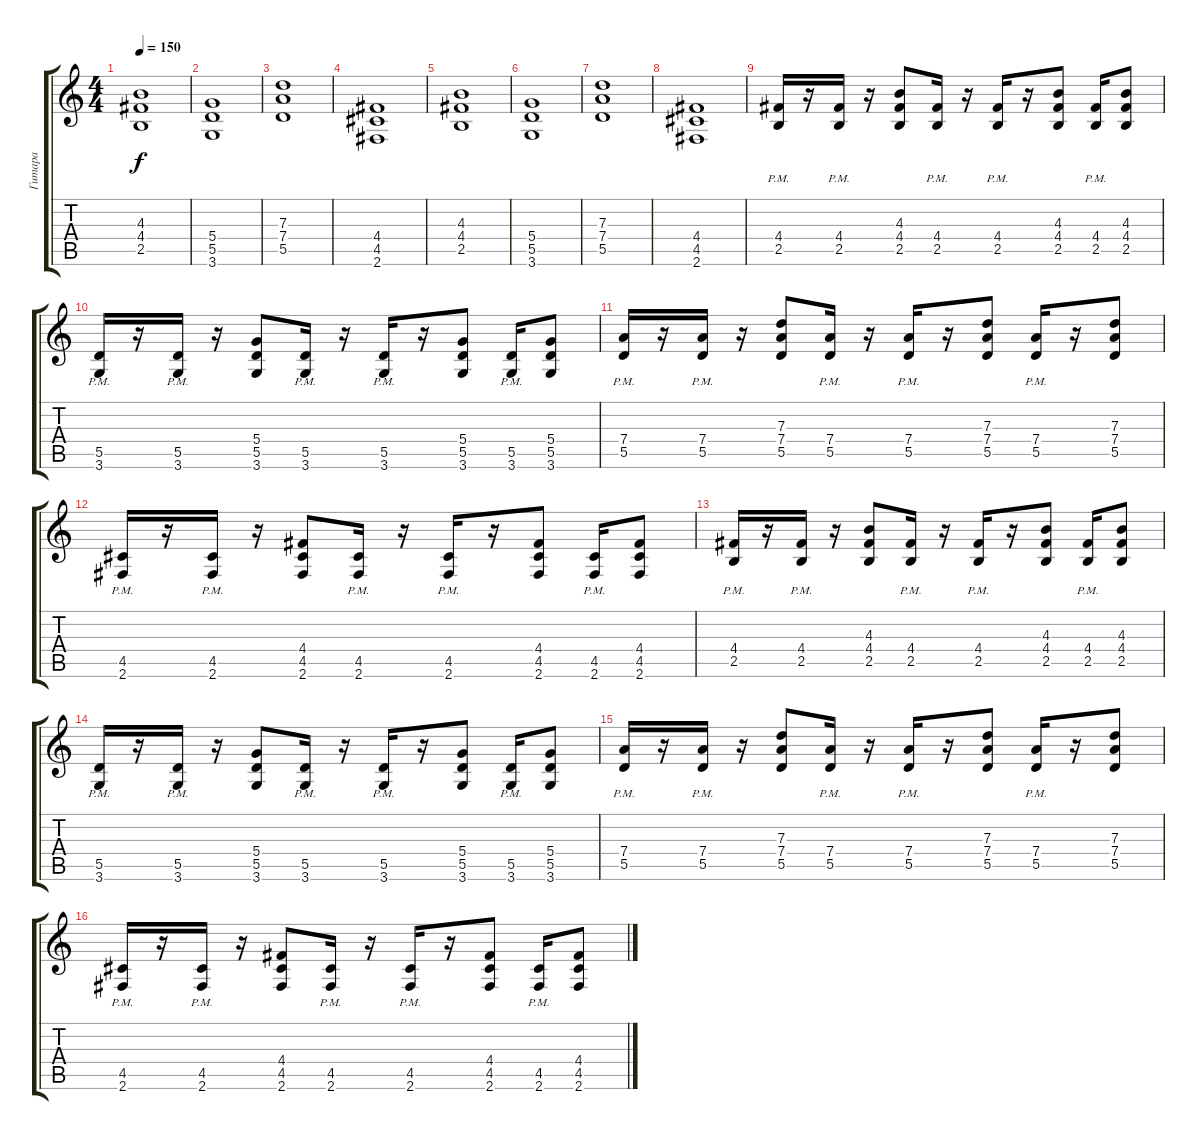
\track ("Гитара" "Гитара") {instrument overdrivenguitar}
\staff {score tabs}
\tuning (E4 B3 G3 D3 A2 E2) {hide}
\ts (4 4)
\tempo 150
\clef g2
\ks c
(4.3 4.4 2.5).1{dy f} |
(5.4 5.5 3.6).1 |
(7.3 7.4 5.5).1 |
(4.4 4.5 2.6).1 |
(4.3 4.4 2.5).1 |
(5.4 5.5 3.6).1 |
(7.3 7.4 5.5).1 |
(4.4 4.5 2.6).1 |
(4.4 2.5{pm}).16 r.16 (4.4 2.5{pm}).16 r.16 (4.3 4.4 2.5).8 (4.4 2.5{pm}).16 r.16 (4.4 2.5{pm}).16 r.16 (4.3 4.4 2.5).8 (4.4 2.5{pm}).16 (4.3 4.4 2.5).8 |
(5.5{pm} 3.6{pm}).16 r.16 (5.5{pm} 3.6{pm}).16 r.16 (5.4 5.5 3.6).8 (5.5{pm} 3.6{pm}).16 r.16 (5.5{pm} 3.6{pm}).16 r.16 (5.4 5.5 3.6).8 (5.5{pm} 3.6{pm}).16 (5.4 5.5 3.6).8 |
(7.4{pm} 5.5{pm}).16 r.16 (7.4{pm} 5.5{pm}).16 r.16 (7.3 7.4 5.5).8 (7.4{pm} 5.5{pm}).16 r.16 (7.4{pm} 5.5{pm}).16 r.16 (7.3 7.4 5.5).8 (7.4{pm} 5.5{pm}).16 r.16 (7.3 7.4 5.5).8 |
(4.5{pm} 2.6{pm}).16 r.16 (4.5{pm} 2.6{pm}).16 r.16 (4.4 4.5 2.6).8 (4.5{pm} 2.6{pm}).16 r.16 (4.5{pm} 2.6{pm}).16 r.16 (4.4 4.5 2.6).8 (4.5{pm} 2.6{pm}).16 (4.4 4.5 2.6).8 |
(4.4 2.5{pm}).16 r.16 (4.4 2.5{pm}).16 r.16 (4.3 4.4 2.5).8 (4.4 2.5{pm}).16 r.16 (4.4 2.5{pm}).16 r.16 (4.3 4.4 2.5).8 (4.4 2.5{pm}).16 (4.3 4.4 2.5).8 |
(5.5{pm} 3.6{pm}).16 r.16 (5.5{pm} 3.6{pm}).16 r.16 (5.4 5.5 3.6).8 (5.5{pm} 3.6{pm}).16 r.16 (5.5{pm} 3.6{pm}).16 r.16 (5.4 5.5 3.6).8 (5.5{pm} 3.6{pm}).16 (5.4 5.5 3.6).8 |
(7.4{pm} 5.5{pm}).16 r.16 (7.4{pm} 5.5{pm}).16 r.16 (7.3 7.4 5.5).8 (7.4{pm} 5.5{pm}).16 r.16 (7.4{pm} 5.5{pm}).16 r.16 (7.3 7.4 5.5).8 (7.4{pm} 5.5{pm}).16 r.16 (7.3 7.4 5.5).8 |
(4.5{pm} 2.6{pm}).16 r.16 (4.5{pm} 2.6{pm}).16 r.16 (4.4 4.5 2.6).8 (4.5{pm} 2.6{pm}).16 r.16 (4.5{pm} 2.6{pm}).16 r.16 (4.4 4.5 2.6).8 (4.5{pm} 2.6{pm}).16 (4.4 4.5 2.6).8
